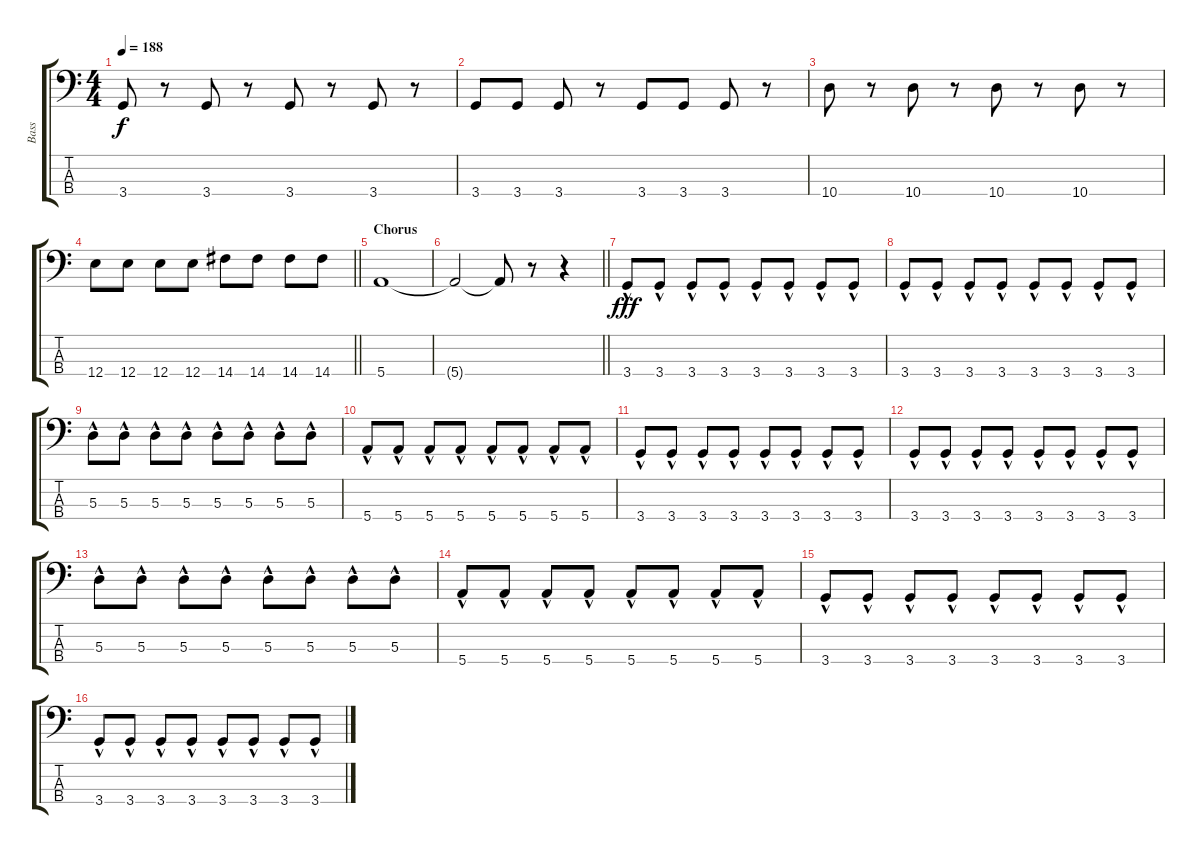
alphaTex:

\track ("Bass" "Bass") {instrument electricbasspick}
\staff {score tabs}
\tuning (G2 D2 A1 E1) {hide}
\ts (4 4)
\tempo 188
\clef f4
\ks c
3.4.8{dy f} r.8 3.4.8 r.8 3.4.8 r.8 3.4.8 r.8 |
3.4.8 3.4.8 3.4.8 r.8 3.4.8 3.4.8 3.4.8 r.8 |
10.4.8 r.8 10.4.8 r.8 10.4.8 r.8 10.4.8 r.8 |
\barLineRight lightlight
12.4.8 12.4.8 12.4.8 12.4.8 14.4.8 14.4.8 14.4.8 14.4.8 |
\section ("" "Chorus")
5.4.1 |
\barLineRight lightlight
5.4{t}.2 5.4{t}.8 r.8 r.4 |
3.4{hac}.8{dy fff} 3.4{hac}.8 3.4{hac}.8 3.4{hac}.8 3.4{hac}.8 3.4{hac}.8 3.4{hac}.8 3.4{hac}.8 |
3.4{hac}.8 3.4{hac}.8 3.4{hac}.8 3.4{hac}.8 3.4{hac}.8 3.4{hac}.8 3.4{hac}.8 3.4{hac}.8 |
5.3{hac}.8 5.3{hac}.8 5.3{hac}.8 5.3{hac}.8 5.3{hac}.8 5.3{hac}.8 5.3{hac}.8 5.3{hac}.8 |
5.4{hac}.8 5.4{hac}.8 5.4{hac}.8 5.4{hac}.8 5.4{hac}.8 5.4{hac}.8 5.4{hac}.8 5.4{hac}.8 |
3.4{hac}.8 3.4{hac}.8 3.4{hac}.8 3.4{hac}.8 3.4{hac}.8 3.4{hac}.8 3.4{hac}.8 3.4{hac}.8 |
3.4{hac}.8 3.4{hac}.8 3.4{hac}.8 3.4{hac}.8 3.4{hac}.8 3.4{hac}.8 3.4{hac}.8 3.4{hac}.8 |
5.3{hac}.8 5.3{hac}.8 5.3{hac}.8 5.3{hac}.8 5.3{hac}.8 5.3{hac}.8 5.3{hac}.8 5.3{hac}.8 |
5.4{hac}.8 5.4{hac}.8 5.4{hac}.8 5.4{hac}.8 5.4{hac}.8 5.4{hac}.8 5.4{hac}.8 5.4{hac}.8 |
3.4{hac}.8 3.4{hac}.8 3.4{hac}.8 3.4{hac}.8 3.4{hac}.8 3.4{hac}.8 3.4{hac}.8 3.4{hac}.8 |
3.4{hac}.8 3.4{hac}.8 3.4{hac}.8 3.4{hac}.8 3.4{hac}.8 3.4{hac}.8 3.4{hac}.8 3.4{hac}.8
